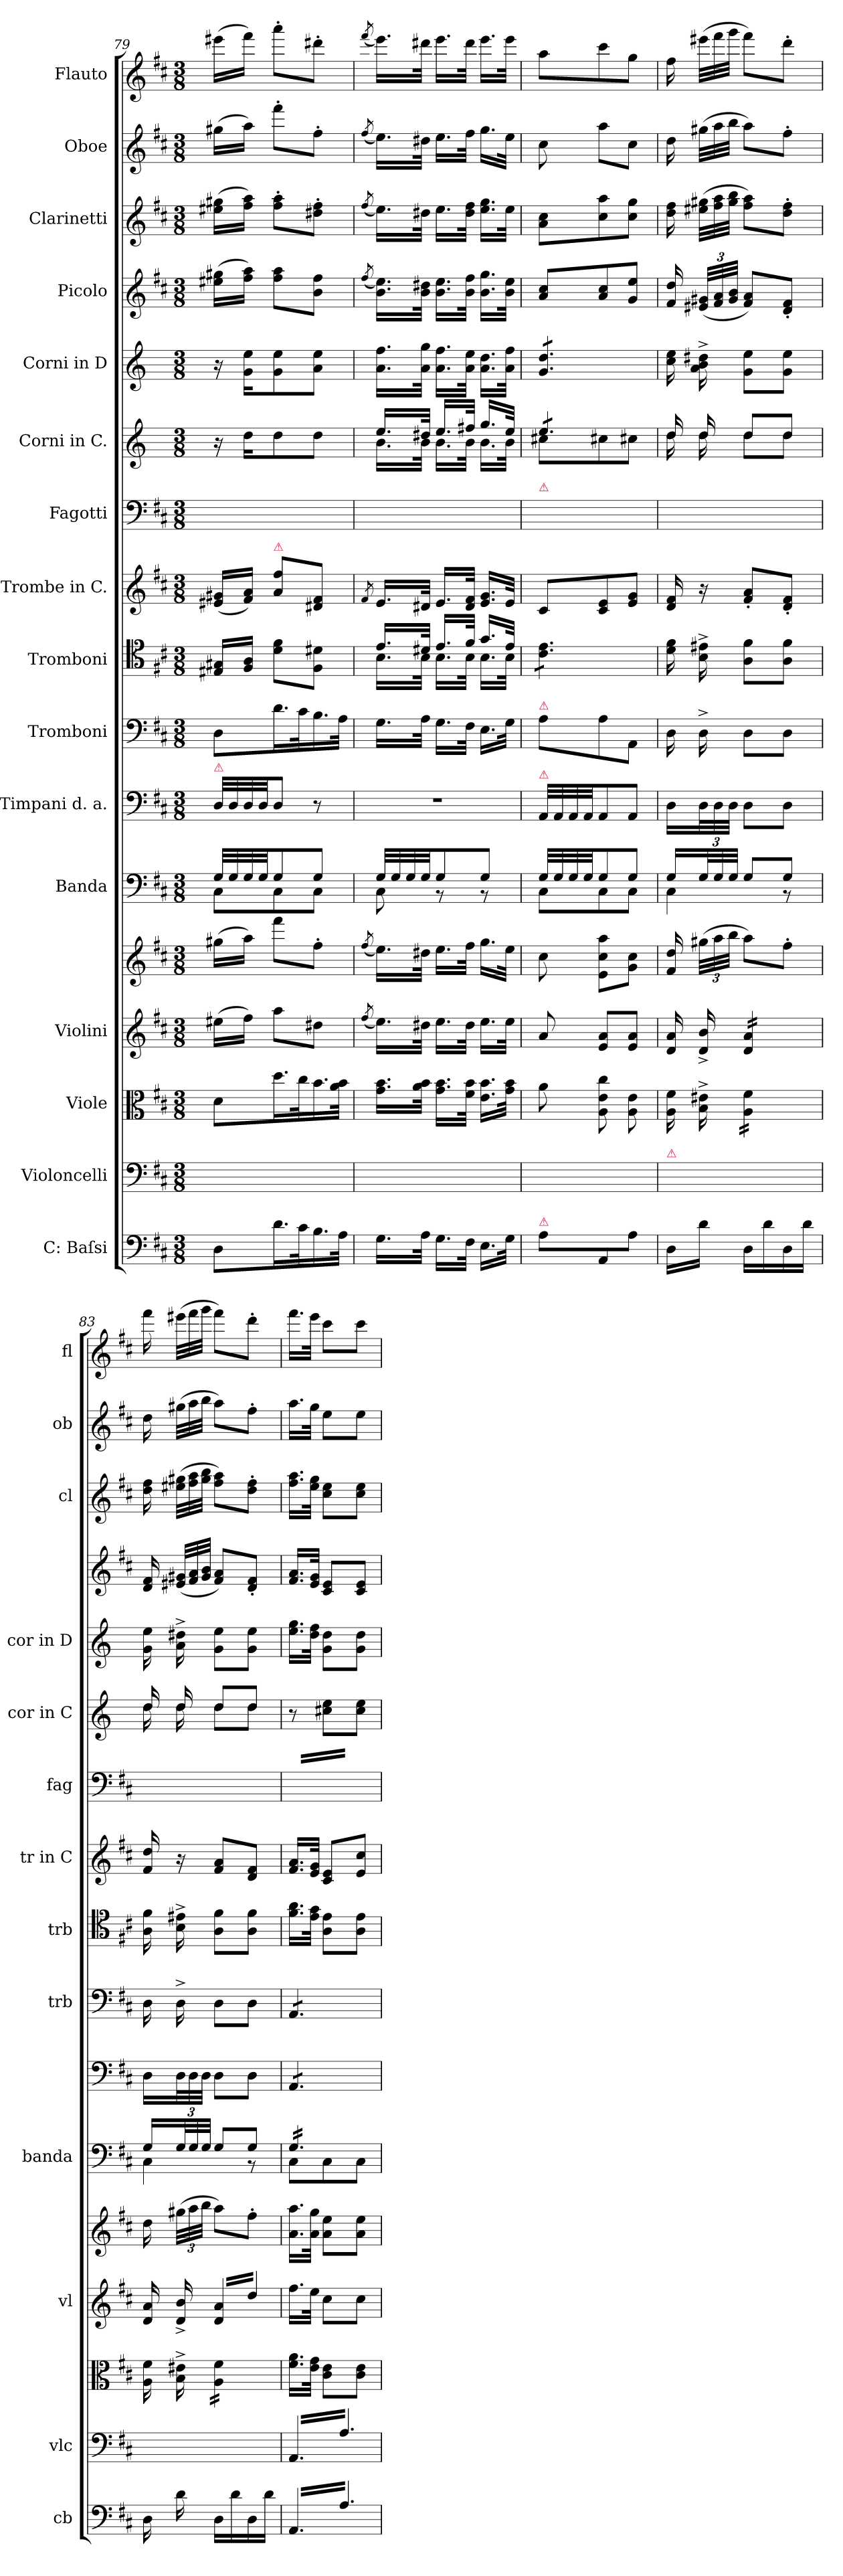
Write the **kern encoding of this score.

**kern	**kern	**kern	**kern	**kern	**kern	**kern	**kern	**kern	**kern	**kern	**kern	**kern	**kern	**kern	**kern	**kern
*part16	*part15	*part14	*part13	*part13	*part12	*part11	*part10	*part9	*part8	*part7	*part6	*part5	*part4	*part3	*part2	*part1
*staff17	*staff16	*staff15	*staff14	*staff13	*staff12	*staff11	*staff10	*staff9	*staff8	*staff7	*staff6	*staff5	*staff4	*staff3	*staff2	*staff1
*I"C: Baſsi	*I"Violoncelli	*I"Viole	*I"Violini	*	*I"Banda	*I"Timpani d. a.	*I"Tromboni	*I"Tromboni	*I"Trombe in C.	*I"Fagotti	*I"Corni in C.	*I"Corni in D	*I"Picolo	*I"Clarinetti	*I"Oboe	*I"Flauto
*I'cb	*I'vlc	*	*I'vl	*	*I'banda	*	*I'trb	*I'trb	*I'tr in C	*I'fag	*I'cor in C	*I'cor in D	*	*I'cl	*I'ob	*I'fl
*clefF4	*clefF4	*clefC3	*clefG2	*clefG2	*clefF4	*clefF4	*clefF4	*clefC4	*clefG2	*clefF4	*clefG2	*clefG2	*clefG2	*clefG2	*clefG2	*clefG2
*	*	*	*	*	*	*	*	*	*	*	*	*ITrd-1c-2	*	*	*	*
*k[f#c#]	*k[f#c#]	*k[f#c#]	*k[f#c#]	*k[f#c#]	*k[f#c#]	*k[f#c#]	*k[f#c#]	*k[f#c#]	*k[f#c#]	*k[f#c#]	*	*k[f#c#]	*k[f#c#]	*k[f#c#]	*k[f#c#]	*k[f#c#]
*D:	*D:	*D:	*D:	*D:	*D:	*D:	*D:	*D:	*D:	*D:	*	*D:	*D:	*D:	*D:	*D:
*M3/8	*M3/8	*M3/8	*M3/8	*M3/8	*M3/8	*M3/8	*M3/8	*M3/8	*M3/8	*M3/8	*M3/8	*M3/8	*M3/8	*M3/8	*M3/8	*M3/8
=79	=79	=79	=79	=79	=79	=79	=79	=79	=79	=79	=79	=79	=79	=79	=79	=79
*	*	*	*	*	*^	*	*	*	*	*	*	*	*	*	*	*
!	!	!	!	!	!	!	!LO:TX:a:color=crimson:t=⚠	!	!	!	!	!	!	!	!	!	!
*	*	*	*	*	*tremolo	*	*	*	*	*	*	*	*	*	*	*	*
8D\L	4.ryy	8d\L	(>16ee#X\LL	(>16gg#X\LL	32G/LLL	8C#\L	32D/LLL	8D\L	16E#X/ 16G#X/LL	(<16e#X/ 16g#X/LL	8D\Lyy	16r	16r	(>16ee#X\ 16gg#X\LL	(>16ee#X\ 16gg#X\LL	(>16gg#X\LL	(>16eee#X\LL
.	.	.	.	.	32G/	.	32D/	.	.	.	.	.	.	.	.	.	.
.	.	.	16ff#\JJ)	16aa\JJ)	32G/	.	32D/	.	16F#/ 16A/JJ	16f#/ 16a/JJ)	.	16dd\KL	16a\ 16ff#\KL	16ff#\ 16aa\JJ)	16ff#\ 16aa\JJ)	16aa\JJ)	16fff#\JJ)
.	.	.	.	.	32G/JJ	.	32D/JJ	.	.	.	.	.	.	.	.	.	.
!	!	!	!	!	!	!	!	!	!	!LO:TX:a:color=crimson:t=⚠	!	!	!	!	!	!	!
16.d\L	.	16.dd\L	8aa\L	8fff#\L	8G/	8C#\	8D/J	16.d\L	8d\ 8f#\L	8a\ 8ff#\L	16.d\Lyy	8dd\	8a\ 8ff#\	8ff#\ 8aa\L	8ff#'>\ 8aa'>\L	8fff#'>\L	8aaa'>\L
32c#\K	.	32cc#\K	.	.	.	.	.	32c#\K	.	.	32c#\Kyy	.	.	.	.	.	.
16.B\	.	16.b\	8dd#X\J	8ff#'>\J	8G/J	8C#\J	8r	16.B\	8F#\ 8d#X\J	8d#X/ 8f#/J	16.B\yy	8dd\J	8b\ 8ff#\J	8b\ 8ff#\J	8dd#X'>\ 8ff#'>\J	8ff#'>\J	8ddd#X'>\J
*	*	*	*	*	*Xtremolo	*	*	*	*	*	*	*	*	*	*	*	*
32A\JJk	.	32a\ 32b\JJk	.	.	.	.	.	32A\JJk	.	.	32A\JJkyy	.	.	.	.	.	.
=80	=80	=80	=80	=80	=80	=80	=80	=80	=80	=80	=80	=80	=80	=80	=80	=80	=80
.	.	.	(<8qff#/	(<8qff#/	.	.	.	.	.	8qf#/	.	.	.	(<8qff#/	(<8qff#/	(<8qff#/	(<8qfff#/
!	!	!	!	!	!	!	!LO:N:vis=1	!	!	!	!	!	!	!	!	!	!
*	*	*	*	*	*	*	*	*	*^	*	*	*^	*	*	*	*	*
16.G\LL	4.ryy	16.g\ 16.b\LL	16.ee\LL)	16.ee\LL)	32G/LLL	8C#\	4.r	16.G\LL	16.e/LL	16.B\LL	16.e/LL	16.G\LLyy	16.ee/LL	16.b\LL	16.b\ 16.gg\LL	16.b\ 16.ee\LL)	16.ee\LL)	16.ee\LL)	16.eee\LL)
.	.	.	.	.	32G/	.	.	.	.	.	.	.	.	.	.	.	.	.	.
.	.	.	.	.	32G/	.	.	.	.	.	.	.	.	.	.	.	.	.	.
32A\JJk	.	32a\ 32b\JJk	32dd#X\JJk	32dd#X\JJk	32G/JJ	.	.	32A\JJk	32d#X/JJk	32B\JJk	32d#X/JJk	32A\JJkyy	32dd#X/JJk	32b\JJk	32b\ 32aa\JJk	32b\ 32dd#X\JJk	32dd#X\JJk	32dd#X\JJk	32ddd#X\JJk
16.G\LL	.	16.g\ 16.b\LL	16.ee\LL	16.ee\LL	8G/	8rBB	.	16.G\LL	16.e/LL	16.B\LL	16.e/LL	16.G\LLyy	16.ee/LL	16.b\LL	16.b\ 16.gg\LL	16.b\ 16.ee\LL	16.ee\LL	16.ee\LL	16.eee\LL
32F#\JJk	.	32f#\ 32b\JJk	32dd#\JJk	32ff#\JJk	.	.	.	32F#\JJk	32f#/JJk	32B\JJk	32d#/ 32f#/JJk	32F#\JJkyy	32ff#X/JJk	32b\JJk	32b\ 32ff#\JJk	32b\ 32ff#\JJk	32dd#\ 32ff#\JJk	32ff#\JJk	32ddd#\JJk
16.E\LL	.	16.e\ 16.b\LL	16.ee\LL	16.gg\LL	8G/J	8rBB	.	16.E\LL	16.g/LL	16.B\LL	16.e/ 16.g/LL	16.E\LLyy	16.gg/LL	16.b\LL	16.b\ 16.ee\LL	16.b\ 16.gg\LL	16.ee\ 16.gg\LL	16.gg\LL	16.eee\LL
32G\JJk	.	32g\ 32b\JJk	32ee\JJk	32ee\JJk	.	.	.	32G\JJk	32e/JJk	32B\JJk	32e/JJk	32G\JJkyy	32ee/JJk	32b\JJk	32b\ 32gg\JJk	32b\ 32ee\JJk	32ee\JJk	32ee\JJk	32eee\JJk
=81	=81	=81	=81	=81	=81	=81	=81	=81	=81	=81	=81	=81	=81	=81	=81	=81	=81	=81	=81
!	!	!	!	!	!	!	!	!	!	!	!	!LO:TX:a:color=crimson:t=⚠	!	!	!	!	!	!	!
!	!	!	!	!	!	!	!	!LO:TX:a:color=crimson:t=⚠	!	!	!	!	!	!	!	!	!	!	!
!	!	!	!	!	!	!	!LO:TX:a:color=crimson:t=⚠	!	!	!	!	!	!	!	!	!	!	!	!
!LO:TX:a:color=crimson:t=⚠	!	!	!	!	!	!	!	!	!	!	!	!	!	!	!	!	!	!	!
*	*	*	*	*	*	*	*	*	*v	*v	*	*	*	*	*	*	*	*	*
*	*	*	*	*	*tremolo	*	*	*	*	*	*	*	*	*	*	*	*	*
*	*	*	*	*	*	*	*	*	*tremolo	*	*	*	*	*	*	*	*	*
*	*	*	*	*	*	*	*	*	*	*	*	*tremolo	*	*	*	*	*	*
*	*	*	*	*	*	*	*	*	*	*	*	*	*	*tremolo	*	*	*	*
8A\L	4.ryy	8a\	8a/	8cc#\	32G/LLL	8C#\L	32AA/LLL	8A\L	8c#\ 8e\L	8c#/L	8A\Lyy	8ee/L	8cc#X\L	8a/ 8ee/L	8a/ 8cc#/L	8a\ 8cc#\L	8cc#\	8aa\L
.	.	.	.	.	32G/	.	32AA/	.	.	.	.	.	.	.	.	.	.	.
.	.	.	.	.	32G/	.	32AA/	.	.	.	.	.	.	.	.	.	.	.
.	.	.	.	.	32G/JJ	.	32AA/JJ	.	.	.	.	.	.	.	.	.	.	.
8AA/	.	8A\ 8e\ 8cc#\	8e/ 8a/L	8e\ 8cc#\ 8aa\L	8G/	8C#\	8AA/	8A\	8c#\ 8e\	8c#/ 8e/	8AA/yy	8ee/	8cc#X\	8a/ 8ee/	8a/ 8cc#/	8cc#\ 8aa\	8aa\L	8ccc#\
8A\J	.	8A\ 8e\	8e/ 8a/J	8g\ 8cc#\J	8G/J	8C#\J	8AA/J	8AA/J	8c#\ 8e\J	8e/ 8g/J	8A\Jyy	8ee/J	8cc#X\J	8a/ 8ee/J	8g/ 8ee/J	8cc#\ 8gg\J	8cc#\J	8gg\J
*	*	*	*	*	*	*	*	*	*	*	*	*	*	*Xtremolo	*	*	*	*
*	*	*	*	*	*	*	*	*	*	*	*	*Xtremolo	*	*	*	*	*	*
*	*	*	*	*	*	*	*	*	*Xtremolo	*	*	*	*	*	*	*	*	*
*	*	*	*	*	*Xtremolo	*	*	*	*	*	*	*	*	*	*	*	*	*
=82	=82	=82	=82	=82	=82	=82	=82	=82	=82	=82	=82	=82	=82	=82	=82	=82	=82	=82
!	!LO:TX:a:color=crimson:t=⚠	!	!	!	!	!	!	!	!	!	!	!	!	!	!	!	!	!
16D\LL	16D\LLyy	16A\ 16f#\	16d/ 16a/	16f#/ 16dd/	16G/LL	4C#\	16D\LL	16D\	16d\ 16f#\	16d/ 16f#/	16D\LLyy	16dd/	16dd\	16dd\ 16ff#\	16f#/ 16dd/	16dd\ 16ff#\	16dd\	16ff#\
*	*	*	*	*	*Xtuplet	*	*	*	*	*	*	*	*	*	*	*Xtuplet	*Xtuplet	*Xtuplet
16d\JJ	16d\JJyy	16B^>\ 16e#X^>\	16d^>/ 16b^>/	(>48gg#X\LLL	48G/L	.	48D\L	16D^<\	16B^<\ 16e#X^<\	16r	16d\JJyy	16dd/	16dd\	16b^<\ 16cc#^<\ 16ee#X^<\	(<48e#X/ 48g#X/LLL	(>48ee#X\ 48gg#X\LLL	(>48gg#X\LLL	(>48eee#X\LLL
.	.	.	.	48aa\	48G/	.	48D\	.	.	.	.	.	.	.	48f#/ 48a/	48ff#\ 48aa\	48aa\	48fff#\
.	.	.	.	48bb\JJJ	48G/JJJ	.	48D\JJJ	.	.	.	.	.	.	.	48g#/ 48b/JJJ	48gg#\ 48bb\JJJ	48bb\JJJ	48ggg\JJJ
*	*	*tremolo	*	*	*	*	*	*	*	*	*	*	*	*	*	*	*	*
*	*	*	*tremolo	*	*	*	*	*	*	*	*	*	*	*	*	*	*	*
16D\LL	16D\LLyy	16A\ 16f#\LL	16d/ 16a/LL	8aa\L)	8G/L	.	8D\L	8D\L	8A\ 8f#\L	8f#'</ 8a'</L	16D\LLyy	8dd/L	8dd\L	8a\ 8ff#\L	8f#/ 8a/L)	8ff#\ 8aa\L)	8aa\L)	8fff#\L)
16d\	16d\yy	16A\ 16f#\	16d/ 16a/	.	.	.	.	.	.	.	16d\yy	.	.	.	.	.	.	.
16D\	16D\yy	16A\ 16f#\	16d/ 16a/	8ff#'>\J	8G/J	8rBB	8D\J	8D\J	8A\ 8f#\J	8d'</ 8f#'</J	16D\yy	8dd/J	8dd\J	8a\ 8ff#\J	8d'</ 8f#'</J	8dd'>\ 8ff#'>\J	8ff#'>\J	8ddd'>\J
16d\JJ	16d\JJyy	16A\ 16f#\JJ	16d/ 16a/JJ	.	.	.	.	.	.	.	16d\JJyy	.	.	.	.	.	.	.
*	*	*	*Xtremolo	*	*	*	*	*	*	*	*	*	*	*	*	*	*	*
*	*	*Xtremolo	*	*	*	*	*	*	*	*	*	*	*	*	*	*	*	*
=83	=83	=83	=83	=83	=83	=83	=83	=83	=83	=83	=83	=83	=83	=83	=83	=83	=83	=83
16D\	16D\yy	16A\ 16f#\	16d/ 16a/	16dd\	16G/LL	4C#\	16D\LL	16D\	16A\ 16f#\	16f#/ 16dd/	16D\yy	16dd/	16dd\	16a\ 16ff#\	16d/ 16f#/	16dd\ 16ff#\	16dd\	16fff#\
*	*	*	*	*	*	*	*	*	*	*	*	*	*	*	*Xtuplet	*	*	*
16d\	16d\yy	16B^>\ 16e#X^>\	16d^>/ 16b^>/	(>48gg#X\LLL	48G/L	.	48D\L	16D^<\	16B^<\ 16e#X^<\	16r	16d\yy	16dd/	16dd\	16b^<\ 16ee#X^<\	(<48e#X/ 48g#X/LLL	(>48ee#X\ 48gg#X\LLL	(>48gg#X\LLL	(>48eee#X\LLL
.	.	.	.	48aa\	48G/	.	48D\	.	.	.	.	.	.	.	48f#/ 48a/	48ff#\ 48aa\	48aa\	48fff#\
.	.	.	.	48bb\JJJ	48G/JJJ	.	48D\JJJ	.	.	.	.	.	.	.	48g#/ 48b/JJJ	48gg#\ 48bb\JJJ	48bb\JJJ	48ggg\JJJ
*	*	*tremolo	*	*	*	*	*	*	*	*	*	*	*	*	*	*	*	*
*	*	*	*tremolo	*	*	*	*	*	*	*	*	*	*	*	*	*	*	*
16D\LL	16D\LLyy	16A\ 16f#\LL	16d/ 16a/LL	8aa\L)	8G/L	.	8D\L	8D\L	8A\ 8f#\L	8f#/ 8a/L	16D\LLyy	8dd/L	8dd\L	8a\ 8ff#\L	8f#/ 8a/L)	8ff#\ 8aa\L)	8aa\L)	8fff#\L)
16d\	16d\yy	16A\ 16f#\	16dd/	.	.	.	.	.	.	.	16d\yy	.	.	.	.	.	.	.
16D\	16D\yy	16A\ 16f#\	16d/ 16a/	8ff#'>\J	8G/J	8rBB	8D\J	8D\J	8A\ 8f#\J	8d/ 8f#/J	16D\yy	8dd/J	8dd\J	8a\ 8ff#\J	8d'</ 8f#'</J	8dd'>\ 8ff#'>\J	8ff#'>\J	8ddd'>\J
16d\JJ	16d\JJyy	16A\ 16f#\JJ	16dd/JJ	.	.	.	.	.	.	.	16d\JJyy	.	.	.	.	.	.	.
*	*	*	*Xtremolo	*	*	*	*	*	*	*	*	*	*	*	*	*	*	*
*	*	*Xtremolo	*	*	*	*	*	*	*	*	*	*	*	*	*	*	*	*
*	*	*	*	*	*	*	*	*	*	*	*	*v	*v	*	*	*	*	*
=84	=84	=84	=84	=84	=84	=84	=84	=84	=84	=84	=84	=84	=84	=84	=84	=84	=84
!	!	!	!	!	!	!	!	!	!	!	!LO:TX:a:color=crimson:t=⚠	!	!	!	!	!	!
!	!LO:TX:a:color=crimson:t=⚠	!	!	!	!	!	!	!	!	!	!	!	!	!	!	!	!
!LO:TX:a:color=crimson:t=⚠	!	!	!	!	!	!	!	!	!	!	!	!	!	!	!	!	!
*tremolo	*	*	*	*	*	*	*	*	*	*	*	*	*	*	*	*	*
*	*tremolo	*	*	*	*	*	*	*	*	*	*	*	*	*	*	*	*
*	*	*	*	*	*tremolo	*	*	*	*	*	*	*	*	*	*	*	*
*	*	*	*	*	*	*	*tremolo	*	*	*	*	*	*	*	*	*	*
*	*	*	*	*	*	*	*	*tremolo	*	*	*	*	*	*	*	*	*
*	*	*	*	*	*	*	*	*	*	*	*tremolo	*	*	*	*	*	*
16AA/LL	16AA/LL	16.f#\ 16.a\LL	16.ff#\LL	16.a\ 16.aa\LL	16G/LL	8C#\L	8AA/L	8AA/L	16.f#\ 16.a\LL	16.f#/ 16.a/LL	16AA/yyLL	8r	16.ff#\ 16.aa\LL	16.f#/ 16.a/LL	16.ff#\ 16.aa\LL	16.aa\LL	16.fff#\LL
16A/	16A/	.	.	.	16G/	.	.	.	.	.	16A/yy	.	.	.	.	.	.
.	.	32e\ 32g\JJk	32ee\JJk	32a\ 32gg\JJk	.	.	.	.	32e\ 32g\JJk	32e/ 32g/JJk	.	.	32ee\ 32gg\JJk	32e/ 32g/JJk	32ee\ 32gg\JJk	32gg\JJk	32eee\JJk
16AA/	16AA/	8c#\ 8e\L	8cc#\L	8a\ 8ee\L	16G/	8C#\	8AA/	8AA/	8A\ 8e\L	8c#/ 8e/L	16AA/yy	8cc#X\ 8ee\L	8a\ 8ee\L	8c#/ 8e/L	8cc#\ 8ee\L	8ee\L	8ccc#\L
16A/	16A/	.	.	.	16G/	.	.	.	.	.	16A/yy	.	.	.	.	.	.
16AA/	16AA/	8c#\ 8e\J	8cc#\J	8a\ 8ee\J	16G/	8C#\J	8AA/J	8AA/J	8A\ 8e\J	8e/ 8cc#/J	16AA/yy	8cc#\ 8ee\J	8a\ 8ee\J	8c#/ 8e/J	8cc#\ 8ee\J	8ee\J	8ccc#\J
*	*	*	*	*	*	*	*	*Xtremolo	*	*	*	*	*	*	*	*	*
*	*	*	*	*	*	*	*Xtremolo	*	*	*	*	*	*	*	*	*	*
16A/JJ	16A/JJ	.	.	.	16G/JJ	.	.	.	.	.	16A/yyJJ	.	.	.	.	.	.
*	*	*	*	*	*	*	*	*	*	*	*Xtremolo	*	*	*	*	*	*
*	*	*	*	*	*Xtremolo	*	*	*	*	*	*	*	*	*	*	*	*
*	*Xtremolo	*	*	*	*	*	*	*	*	*	*	*	*	*	*	*	*
*Xtremolo	*	*	*	*	*	*	*	*	*	*	*	*	*	*	*	*	*
.	.	.	.	.	.	.	.	.	.	.	.	.	.	.	.	.	.
.	.	.	.	.	.	.	.	.	.	.	.	.	.	.	.	.	.
.	.	.	.	.	.	.	.	.	.	.	.	.	.	.	.	.	.
*	*	*	*	*	*v	*v	*	*	*	*	*	*	*	*	*	*	*
=	=	=	=	=	=	=	=	=	=	=	=	=	=	=	=	=
*-	*-	*-	*-	*-	*-	*-	*-	*-	*-	*-	*-	*-	*-	*-	*-	*-
